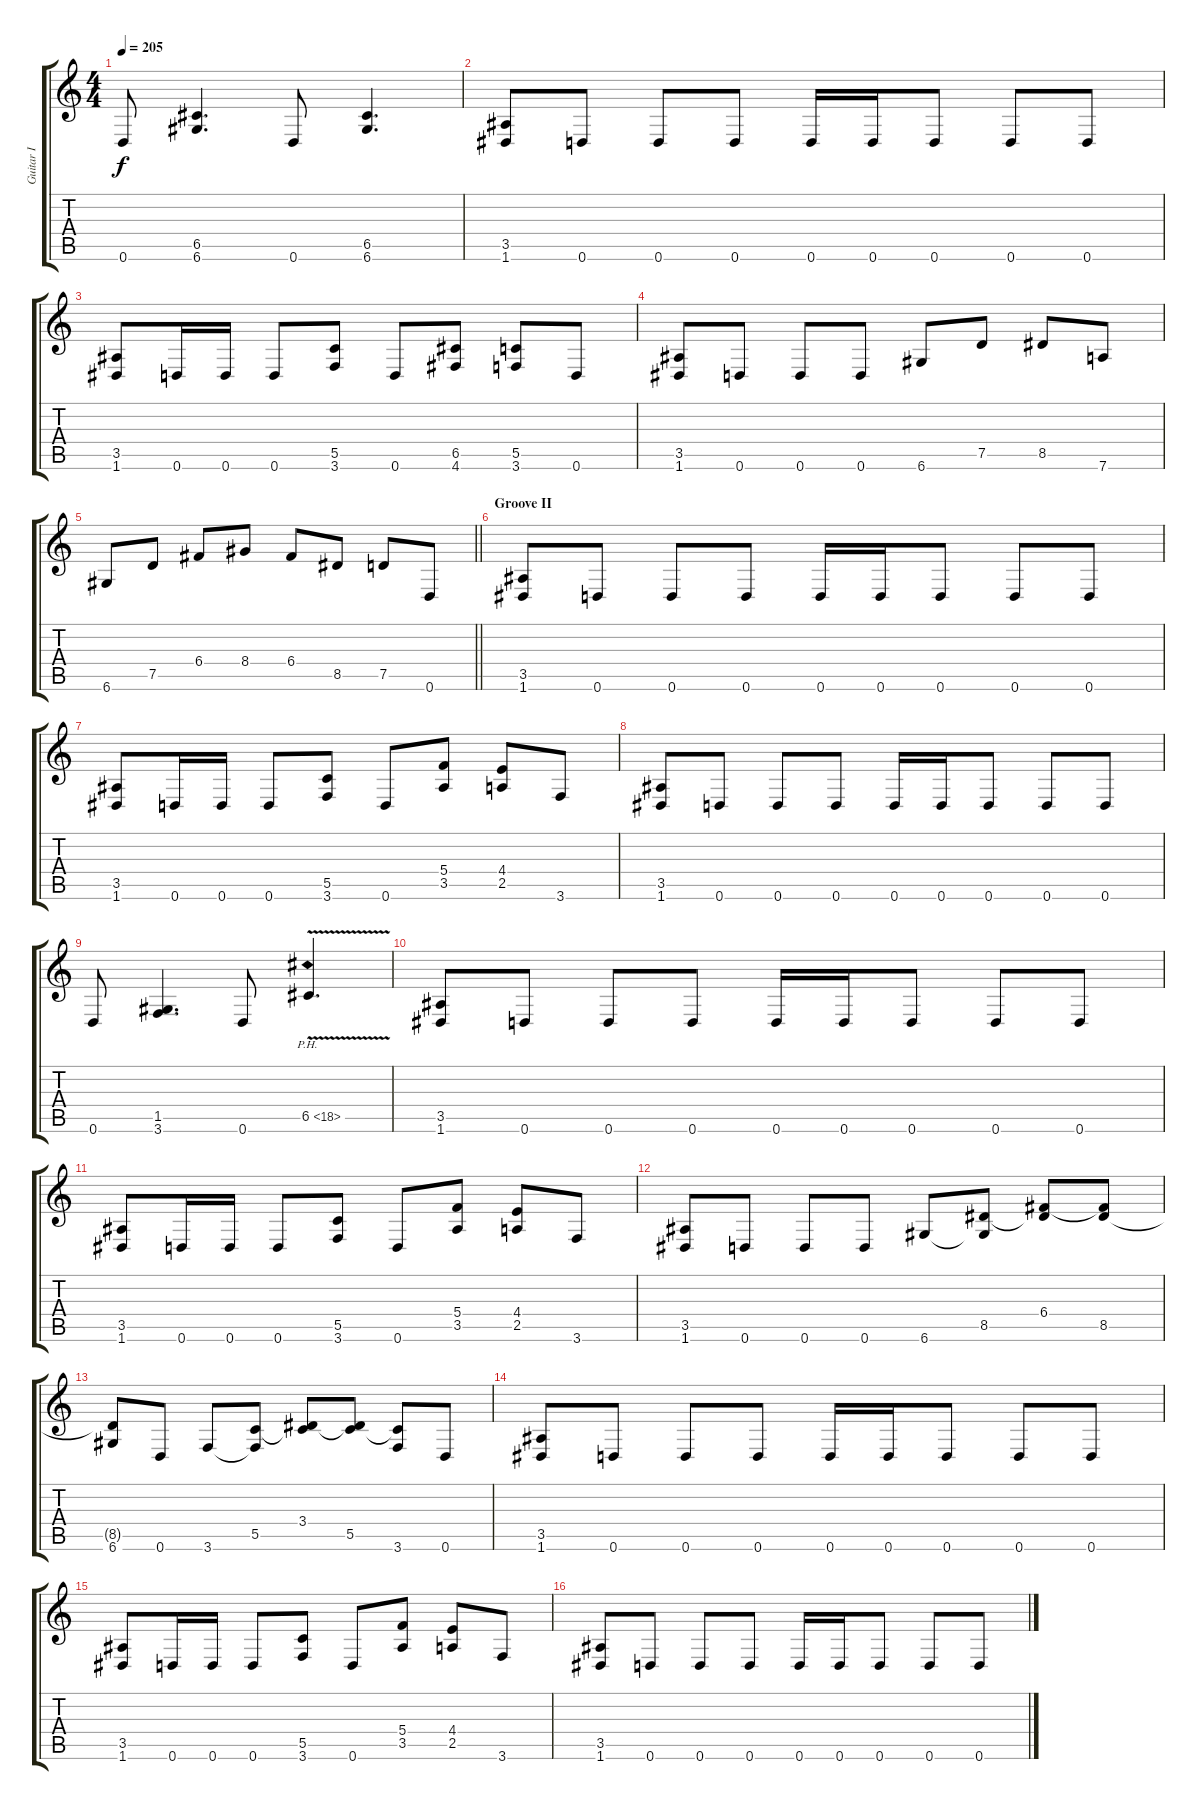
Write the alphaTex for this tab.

\track ("Guitar I" "Guitar I") {instrument distortionguitar}
\staff {score tabs}
\tuning (D4 A3 F3 C3 G2 D2) {hide}
\ts (4 4)
\tempo 205
\clef g2
\ks c
0.6.8{dy f} (6.5 6.6).4{d} 0.6.8 (6.5 6.6).4{d} |
(3.5 1.6).8 0.6.8 0.6.8 0.6.8 0.6.16 0.6.16 0.6.8 0.6.8 0.6.8 |
(3.5 1.6).8 0.6.16 0.6.16 0.6.8 (5.5 3.6).8 0.6.8 (6.5 4.6).8 (5.5 3.6).8 0.6.8 |
(3.5 1.6).8 0.6.8 0.6.8 0.6.8 6.6.8 7.5.8 8.5.8 7.6.8 |
\barLineRight lightlight
6.6.8 7.5.8 6.4.8 8.4.8 6.4.8 8.5.8 7.5.8 0.6.8 |
\section ("" "Groove II")
(3.5 1.6).8 0.6.8 0.6.8 0.6.8 0.6.16 0.6.16 0.6.8 0.6.8 0.6.8 |
(3.5 1.6).8 0.6.16 0.6.16 0.6.8 (5.5 3.6).8 0.6.8 (5.4 3.5).8 (4.4 2.5).8 3.6.8 |
(3.5 1.6).8 0.6.8 0.6.8 0.6.8 0.6.16 0.6.16 0.6.8 0.6.8 0.6.8 |
0.6.8 (1.5 3.6).4{d} 0.6.8 6.5{ph 12 v}.4{d} |
(3.5 1.6).8 0.6.8 0.6.8 0.6.8 0.6.16 0.6.16 0.6.8 0.6.8 0.6.8 |
(3.5 1.6).8 0.6.16 0.6.16 0.6.8 (5.5 3.6).8 0.6.8 (5.4 3.5).8 (4.4 2.5).8 3.6.8 |
(3.5 1.6).8 0.6.8 0.6.8 0.6.8 6.6.8 (8.5 6.6{t}).8 (6.4 8.5{t}).8 (6.4{t} 8.5).8 |
(8.5{t} 6.6).8 0.6.8 3.6.8 (5.5 3.6{t}).8 (3.4 5.5{t}).8 (3.4{t} 5.5).8 (5.5{t} 3.6).8 0.6.8 |
(3.5 1.6).8 0.6.8 0.6.8 0.6.8 0.6.16 0.6.16 0.6.8 0.6.8 0.6.8 |
(3.5 1.6).8 0.6.16 0.6.16 0.6.8 (5.5 3.6).8 0.6.8 (5.4 3.5).8 (4.4 2.5).8 3.6.8 |
(3.5 1.6).8 0.6.8 0.6.8 0.6.8 0.6.16 0.6.16 0.6.8 0.6.8 0.6.8
